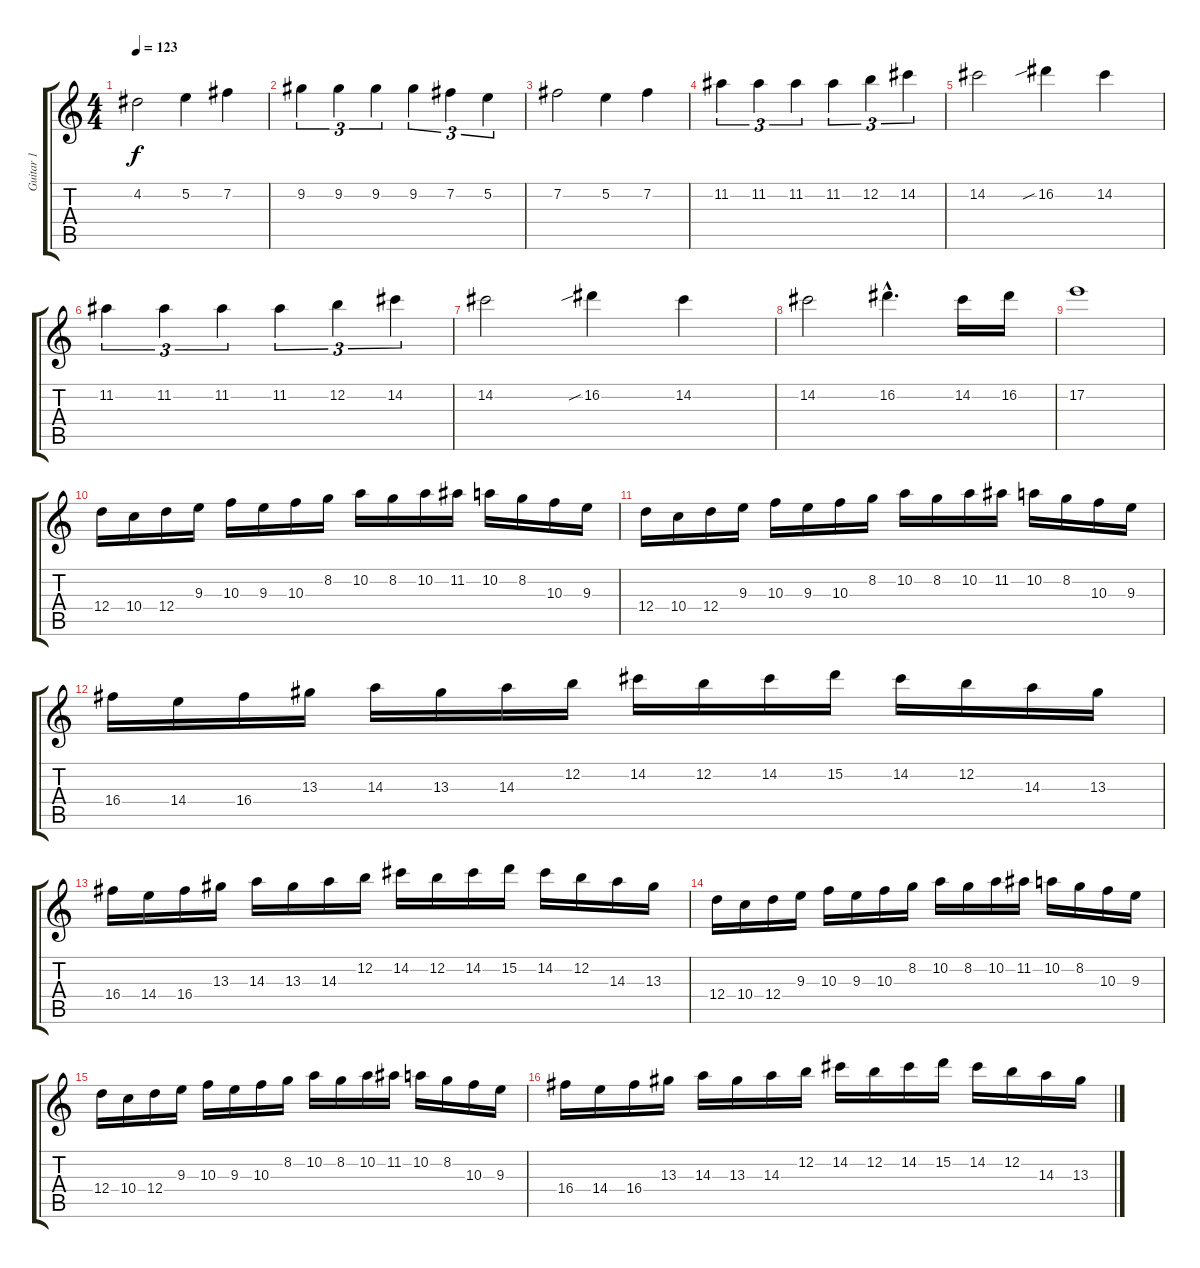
\track ("Guitar 1" "Guitar 1") {instrument distortionguitar}
\staff {score tabs}
\tuning (E4 B3 G3 D3 A2 D2) {hide}
\ts (4 4)
\tempo 123
\clef g2
\ks c
4.2.2{dy f} 5.2.4 7.2.4 |
9.2.4{tu (3 2)} 9.2.4{tu (3 2)} 9.2.4{tu (3 2)} 9.2.4{tu (3 2)} 7.2.4{tu (3 2)} 5.2.4{tu (3 2)} |
7.2.2 5.2.4 7.2.4 |
11.2.4{tu (3 2)} 11.2.4{tu (3 2)} 11.2.4{tu (3 2)} 11.2.4{tu (3 2)} 12.2.4{tu (3 2)} 14.2.4{tu (3 2)} |
14.2.2 16.2{sib}.4 14.2.4 |
11.2.4{tu (3 2)} 11.2.4{tu (3 2)} 11.2.4{tu (3 2)} 11.2.4{tu (3 2)} 12.2.4{tu (3 2)} 14.2.4{tu (3 2)} |
14.2.2 16.2{sib}.4 14.2.4 |
14.2.2 16.2{hac}.4{d} 14.2.16 16.2.16 |
17.2.1 |
12.4.16 10.4.16 12.4.16 9.3.16 10.3.16 9.3.16 10.3.16 8.2.16 10.2.16 8.2.16 10.2.16 11.2.16 10.2.16 8.2.16 10.3.16 9.3.16 |
12.4.16 10.4.16 12.4.16 9.3.16 10.3.16 9.3.16 10.3.16 8.2.16 10.2.16 8.2.16 10.2.16 11.2.16 10.2.16 8.2.16 10.3.16 9.3.16 |
16.4.16 14.4.16 16.4.16 13.3.16 14.3.16 13.3.16 14.3.16 12.2.16 14.2.16 12.2.16 14.2.16 15.2.16 14.2.16 12.2.16 14.3.16 13.3.16 |
16.4.16 14.4.16 16.4.16 13.3.16 14.3.16 13.3.16 14.3.16 12.2.16 14.2.16 12.2.16 14.2.16 15.2.16 14.2.16 12.2.16 14.3.16 13.3.16 |
12.4.16 10.4.16 12.4.16 9.3.16 10.3.16 9.3.16 10.3.16 8.2.16 10.2.16 8.2.16 10.2.16 11.2.16 10.2.16 8.2.16 10.3.16 9.3.16 |
12.4.16 10.4.16 12.4.16 9.3.16 10.3.16 9.3.16 10.3.16 8.2.16 10.2.16 8.2.16 10.2.16 11.2.16 10.2.16 8.2.16 10.3.16 9.3.16 |
16.4.16 14.4.16 16.4.16 13.3.16 14.3.16 13.3.16 14.3.16 12.2.16 14.2.16 12.2.16 14.2.16 15.2.16 14.2.16 12.2.16 14.3.16 13.3.16
